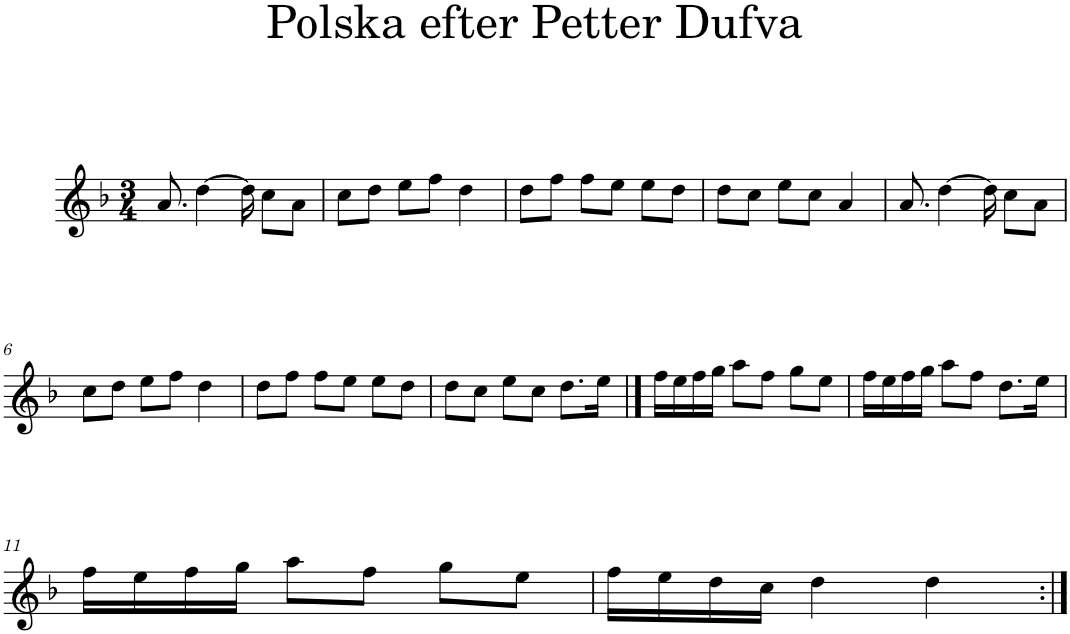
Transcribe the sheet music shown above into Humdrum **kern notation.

**kern
*part1
*staff1
*I"Piano
*I'Pno
*clefG2
*k[b-]
*d:
*M3/4
=1
8.a/
[4dd\
16dd\]
8cc\L
8a\J
=2
8cc\L
8dd\J
8ee\L
8ff\J
4dd\
=3
8dd\L
8ff\J
8ff\L
8ee\J
8ee\L
8dd\J
=4
8dd\L
8cc\J
8ee\L
8cc\J
4a/
=5
8.a/
[4dd\
16dd\]
8cc\L
8a\J
!!LO:LB:g=z
=6
8cc\L
8dd\J
8ee\L
8ff\J
4dd\
=7
8dd\L
8ff\J
8ff\L
8ee\J
8ee\L
8dd\J
=8
8dd\L
8cc\J
8ee\L
8cc\J
8.dd\L
16ee\Jk
==9
16ff\LL
16ee\
16ff\
16gg\JJ
8aa\L
8ff\J
8gg\L
8ee\J
=10
16ff\LL
16ee\
16ff\
16gg\JJ
8aa\L
8ff\J
8.dd\L
16ee\Jk
!!LO:LB:g=z
=11
16ff\LL
16ee\
16ff\
16gg\JJ
8aa\L
8ff\J
8gg\L
8ee\J
=12
16ff\LL
16ee\
16dd\
16cc\JJ
4dd\
4dd\
=:|!
*-
